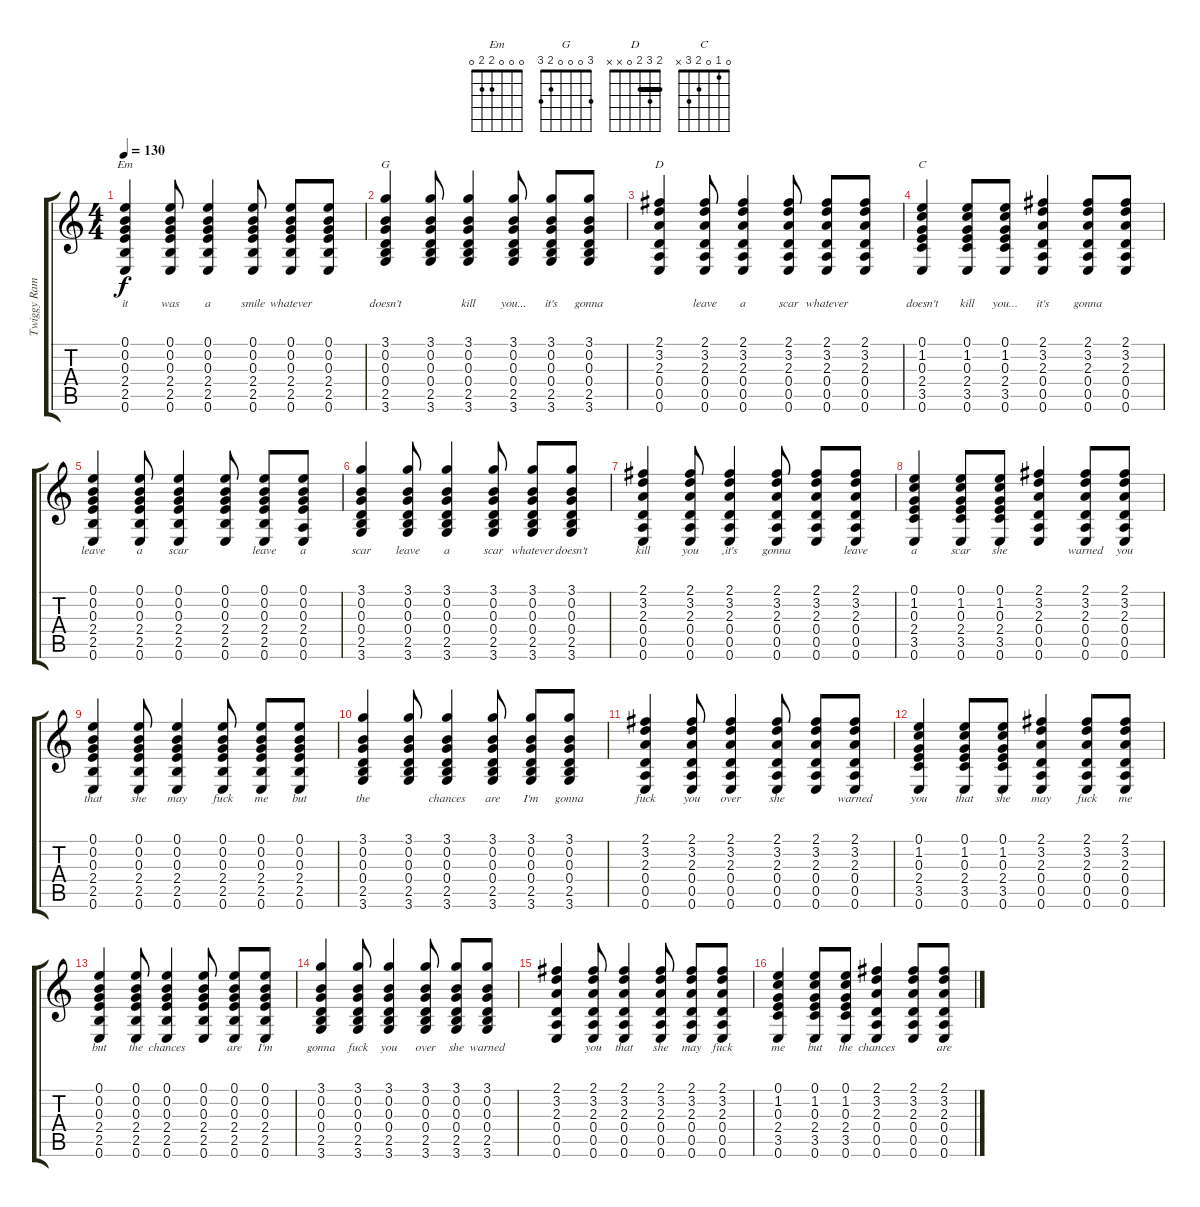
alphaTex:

\track ("Twiggy Ramirez" "Twiggy Ram") {instrument acousticguitarsteel}
\staff {score tabs}
\tuning (E4 B3 G3 D3 A2 E2) {hide}
\chord ("Em" 0 0 0 2 2 0)
\chord ("G" 3 0 0 0 2 3)
\chord ("D" 2 3 2 0 x x) {barre 2}
\chord ("C" 0 1 0 2 3 x)
\ts (4 4)
\tempo 130
\clef g2
\ks c
(0.1 0.2 0.3 2.4 2.5 0.6).4{ch "Em" lyrics (0 "it") lyrics (1 "") lyrics (2 "") lyrics (3 "") lyrics (4 "") dy f} (0.1 0.2 0.3 2.4 2.5 0.6).8{lyrics (0 "was") lyrics (1 "") lyrics (2 "") lyrics (3 "") lyrics (4 "")} (0.1 0.2 0.3 2.4 2.5 0.6).4{lyrics (0 "a") lyrics (1 "") lyrics (2 "") lyrics (3 "") lyrics (4 "")} (0.1 0.2 0.3 2.4 2.5 0.6).8{lyrics (0 "smile") lyrics (1 "") lyrics (2 "") lyrics (3 "") lyrics (4 "")} (0.1 0.2 0.3 2.4 2.5 0.6).8{lyrics (0 "whatever") lyrics (1 "") lyrics (2 "") lyrics (3 "") lyrics (4 "")} (0.1 0.2 0.3 2.4 2.5 0.6).8{lyrics (0 "") lyrics (1 "") lyrics (2 "") lyrics (3 "") lyrics (4 "")} |
(3.1 0.2 0.3 0.4 2.5 3.6).4{ch "G" lyrics (0 "doesn't") lyrics (1 "") lyrics (2 "") lyrics (3 "") lyrics (4 "")} (3.1 0.2 0.3 0.4 2.5 3.6).8{lyrics (0 "") lyrics (1 "") lyrics (2 "") lyrics (3 "") lyrics (4 "")} (3.1 0.2 0.3 0.4 2.5 3.6).4{lyrics (0 "kill") lyrics (1 "") lyrics (2 "") lyrics (3 "") lyrics (4 "")} (3.1 0.2 0.3 0.4 2.5 3.6).8{lyrics (0 "you...") lyrics (1 "") lyrics (2 "") lyrics (3 "") lyrics (4 "")} (3.1 0.2 0.3 0.4 2.5 3.6).8{lyrics (0 "it's") lyrics (1 "") lyrics (2 "") lyrics (3 "") lyrics (4 "")} (3.1 0.2 0.3 0.4 2.5 3.6).8{lyrics (0 "gonna") lyrics (1 "") lyrics (2 "") lyrics (3 "") lyrics (4 "")} |
(2.1 3.2 2.3 0.4 0.5 0.6).4{ch "D" lyrics (0 "") lyrics (1 "") lyrics (2 "") lyrics (3 "") lyrics (4 "")} (2.1 3.2 2.3 0.4 0.5 0.6).8{lyrics (0 "leave") lyrics (1 "") lyrics (2 "") lyrics (3 "") lyrics (4 "")} (2.1 3.2 2.3 0.4 0.5 0.6).4{lyrics (0 "a") lyrics (1 "") lyrics (2 "") lyrics (3 "") lyrics (4 "")} (2.1 3.2 2.3 0.4 0.5 0.6).8{lyrics (0 "scar") lyrics (1 "") lyrics (2 "") lyrics (3 "") lyrics (4 "")} (2.1 3.2 2.3 0.4 0.5 0.6).8{lyrics (0 "whatever") lyrics (1 "") lyrics (2 "") lyrics (3 "") lyrics (4 "")} (2.1 3.2 2.3 0.4 0.5 0.6).8{lyrics (0 "") lyrics (1 "") lyrics (2 "") lyrics (3 "") lyrics (4 "")} |
(0.1 1.2 0.3 2.4 3.5 0.6).4{ch "C" lyrics (0 "doesn't") lyrics (1 "") lyrics (2 "") lyrics (3 "") lyrics (4 "")} (0.1 1.2 0.3 2.4 3.5 0.6).8{lyrics (0 "kill") lyrics (1 "") lyrics (2 "") lyrics (3 "") lyrics (4 "")} (0.1 1.2 0.3 2.4 3.5 0.6).8{lyrics (0 "you...") lyrics (1 "") lyrics (2 "") lyrics (3 "") lyrics (4 "")} (2.1 3.2 2.3 0.4 0.5 0.6).4{lyrics (0 "it's") lyrics (1 "") lyrics (2 "") lyrics (3 "") lyrics (4 "")} (2.1 3.2 2.3 0.4 0.5 0.6).8{lyrics (0 "gonna") lyrics (1 "") lyrics (2 "") lyrics (3 "") lyrics (4 "")} (2.1 3.2 2.3 0.4 0.5 0.6).8{lyrics (0 "") lyrics (1 "") lyrics (2 "") lyrics (3 "") lyrics (4 "")} |
(0.1 0.2 0.3 2.4 2.5 0.6).4{lyrics (0 "leave") lyrics (1 "") lyrics (2 "") lyrics (3 "") lyrics (4 "")} (0.1 0.2 0.3 2.4 2.5 0.6).8{lyrics (0 "a") lyrics (1 "") lyrics (2 "") lyrics (3 "") lyrics (4 "")} (0.1 0.2 0.3 2.4 2.5 0.6).4{lyrics (0 "scar") lyrics (1 "") lyrics (2 "") lyrics (3 "") lyrics (4 "")} (0.1 0.2 0.3 2.4 2.5 0.6).8{lyrics (0 "") lyrics (1 "") lyrics (2 "") lyrics (3 "") lyrics (4 "")} (0.1 0.2 0.3 2.4 2.5 0.6).8{lyrics (0 "leave") lyrics (1 "") lyrics (2 "") lyrics (3 "") lyrics (4 "")} (0.1 0.2 0.3 2.4 0.5 0.6).8{lyrics (0 "a") lyrics (1 "") lyrics (2 "") lyrics (3 "") lyrics (4 "")} |
(3.1 0.2 0.3 0.4 2.5 3.6).4{lyrics (0 "scar") lyrics (1 "") lyrics (2 "") lyrics (3 "") lyrics (4 "")} (3.1 0.2 0.3 0.4 2.5 3.6).8{lyrics (0 "leave") lyrics (1 "") lyrics (2 "") lyrics (3 "") lyrics (4 "")} (3.1 0.2 0.3 0.4 2.5 3.6).4{lyrics (0 "a") lyrics (1 "") lyrics (2 "") lyrics (3 "") lyrics (4 "")} (3.1 0.2 0.3 0.4 2.5 3.6).8{lyrics (0 "scar") lyrics (1 "") lyrics (2 "") lyrics (3 "") lyrics (4 "")} (3.1 0.2 0.3 0.4 2.5 3.6).8{lyrics (0 "whatever") lyrics (1 "") lyrics (2 "") lyrics (3 "") lyrics (4 "")} (3.1 0.2 0.3 0.4 2.5 3.6).8{lyrics (0 "doesn't") lyrics (1 "") lyrics (2 "") lyrics (3 "") lyrics (4 "")} |
(2.1 3.2 2.3 0.4 0.5 0.6).4{lyrics (0 "kill") lyrics (1 "") lyrics (2 "") lyrics (3 "") lyrics (4 "")} (2.1 3.2 2.3 0.4 0.5 0.6).8{lyrics (0 "you") lyrics (1 "") lyrics (2 "") lyrics (3 "") lyrics (4 "")} (2.1 3.2 2.3 0.4 0.5 0.6).4{lyrics (0 ",it's") lyrics (1 "") lyrics (2 "") lyrics (3 "") lyrics (4 "")} (2.1 3.2 2.3 0.4 0.5 0.6).8{lyrics (0 "gonna") lyrics (1 "") lyrics (2 "") lyrics (3 "") lyrics (4 "")} (2.1 3.2 2.3 0.4 0.5 0.6).8{lyrics (0 "") lyrics (1 "") lyrics (2 "") lyrics (3 "") lyrics (4 "")} (2.1 3.2 2.3 0.4 0.5 0.6).8{lyrics (0 "leave") lyrics (1 "") lyrics (2 "") lyrics (3 "") lyrics (4 "")} |
(0.1 1.2 0.3 2.4 3.5 0.6).4{lyrics (0 "a") lyrics (1 "") lyrics (2 "") lyrics (3 "") lyrics (4 "")} (0.1 1.2 0.3 2.4 3.5 0.6).8{lyrics (0 "scar") lyrics (1 "") lyrics (2 "") lyrics (3 "") lyrics (4 "")} (0.1 1.2 0.3 2.4 3.5 0.6).8{lyrics (0 "she") lyrics (1 "") lyrics (2 "") lyrics (3 "") lyrics (4 "")} (2.1 3.2 2.3 0.4 0.5 0.6).4{lyrics (0 "") lyrics (1 "") lyrics (2 "") lyrics (3 "") lyrics (4 "")} (2.1 3.2 2.3 0.4 0.5 0.6).8{lyrics (0 "warned") lyrics (1 "") lyrics (2 "") lyrics (3 "") lyrics (4 "")} (2.1 3.2 2.3 0.4 0.5 0.6).8{lyrics (0 "you") lyrics (1 "") lyrics (2 "") lyrics (3 "") lyrics (4 "")} |
(0.1 0.2 0.3 2.4 2.5 0.6).4{lyrics (0 "that") lyrics (1 "") lyrics (2 "") lyrics (3 "") lyrics (4 "")} (0.1 0.2 0.3 2.4 2.5 0.6).8{lyrics (0 "she") lyrics (1 "") lyrics (2 "") lyrics (3 "") lyrics (4 "")} (0.1 0.2 0.3 2.4 2.5 0.6).4{lyrics (0 "may") lyrics (1 "") lyrics (2 "") lyrics (3 "") lyrics (4 "")} (0.1 0.2 0.3 2.4 2.5 0.6).8{lyrics (0 "fuck") lyrics (1 "") lyrics (2 "") lyrics (3 "") lyrics (4 "")} (0.1 0.2 0.3 2.4 2.5 0.6).8{lyrics (0 "me") lyrics (1 "") lyrics (2 "") lyrics (3 "") lyrics (4 "")} (0.1 0.2 0.3 2.4 2.5 0.6).8{lyrics (0 "but") lyrics (1 "") lyrics (2 "") lyrics (3 "") lyrics (4 "")} |
(3.1 0.2 0.3 0.4 2.5 3.6).4{lyrics (0 "the") lyrics (1 "") lyrics (2 "") lyrics (3 "") lyrics (4 "")} (3.1 0.2 0.3 0.4 2.5 3.6).8{lyrics (0 "") lyrics (1 "") lyrics (2 "") lyrics (3 "") lyrics (4 "")} (3.1 0.2 0.3 0.4 2.5 3.6).4{lyrics (0 "chances") lyrics (1 "") lyrics (2 "") lyrics (3 "") lyrics (4 "")} (3.1 0.2 0.3 0.4 2.5 3.6).8{lyrics (0 "are") lyrics (1 "") lyrics (2 "") lyrics (3 "") lyrics (4 "")} (3.1 0.2 0.3 0.4 2.5 3.6).8{lyrics (0 "I'm") lyrics (1 "") lyrics (2 "") lyrics (3 "") lyrics (4 "")} (3.1 0.2 0.3 0.4 2.5 3.6).8{lyrics (0 "gonna") lyrics (1 "") lyrics (2 "") lyrics (3 "") lyrics (4 "")} |
(2.1 3.2 2.3 0.4 0.5 0.6).4{lyrics (0 "fuck") lyrics (1 "") lyrics (2 "") lyrics (3 "") lyrics (4 "")} (2.1 3.2 2.3 0.4 0.5 0.6).8{lyrics (0 "you") lyrics (1 "") lyrics (2 "") lyrics (3 "") lyrics (4 "")} (2.1 3.2 2.3 0.4 0.5 0.6).4{lyrics (0 "over") lyrics (1 "") lyrics (2 "") lyrics (3 "") lyrics (4 "")} (2.1 3.2 2.3 0.4 0.5 0.6).8{lyrics (0 "she") lyrics (1 "") lyrics (2 "") lyrics (3 "") lyrics (4 "")} (2.1 3.2 2.3 0.4 0.5 0.6).8{lyrics (0 "") lyrics (1 "") lyrics (2 "") lyrics (3 "") lyrics (4 "")} (2.1 3.2 2.3 0.4 0.5 0.6).8{lyrics (0 "warned") lyrics (1 "") lyrics (2 "") lyrics (3 "") lyrics (4 "")} |
(0.1 1.2 0.3 2.4 3.5 0.6).4{lyrics (0 "you") lyrics (1 "") lyrics (2 "") lyrics (3 "") lyrics (4 "")} (0.1 1.2 0.3 2.4 3.5 0.6).8{lyrics (0 "that") lyrics (1 "") lyrics (2 "") lyrics (3 "") lyrics (4 "")} (0.1 1.2 0.3 2.4 3.5 0.6).8{lyrics (0 "she") lyrics (1 "") lyrics (2 "") lyrics (3 "") lyrics (4 "")} (2.1 3.2 2.3 0.4 0.5 0.6).4{lyrics (0 "may") lyrics (1 "") lyrics (2 "") lyrics (3 "") lyrics (4 "")} (2.1 3.2 2.3 0.4 0.5 0.6).8{lyrics (0 "fuck") lyrics (1 "") lyrics (2 "") lyrics (3 "") lyrics (4 "")} (2.1 3.2 2.3 0.4 0.5 0.6).8{lyrics (0 "me") lyrics (1 "") lyrics (2 "") lyrics (3 "") lyrics (4 "")} |
(0.1 0.2 0.3 2.4 2.5 0.6).4{lyrics (0 "but") lyrics (1 "") lyrics (2 "") lyrics (3 "") lyrics (4 "")} (0.1 0.2 0.3 2.4 2.5 0.6).8{lyrics (0 "the") lyrics (1 "") lyrics (2 "") lyrics (3 "") lyrics (4 "")} (0.1 0.2 0.3 2.4 2.5 0.6).4{lyrics (0 "chances") lyrics (1 "") lyrics (2 "") lyrics (3 "") lyrics (4 "")} (0.1 0.2 0.3 2.4 2.5 0.6).8{lyrics (0 "") lyrics (1 "") lyrics (2 "") lyrics (3 "") lyrics (4 "")} (0.1 0.2 0.3 2.4 2.5 0.6).8{lyrics (0 "are") lyrics (1 "") lyrics (2 "") lyrics (3 "") lyrics (4 "")} (0.1 0.2 0.3 2.4 2.5 0.6).8{lyrics (0 "I'm") lyrics (1 "") lyrics (2 "") lyrics (3 "") lyrics (4 "")} |
(3.1 0.2 0.3 0.4 2.5 3.6).4{lyrics (0 "gonna") lyrics (1 "") lyrics (2 "") lyrics (3 "") lyrics (4 "")} (3.1 0.2 0.3 0.4 2.5 3.6).8{lyrics (0 "fuck") lyrics (1 "") lyrics (2 "") lyrics (3 "") lyrics (4 "")} (3.1 0.2 0.3 0.4 2.5 3.6).4{lyrics (0 "you") lyrics (1 "") lyrics (2 "") lyrics (3 "") lyrics (4 "")} (3.1 0.2 0.3 0.4 2.5 3.6).8{lyrics (0 "over") lyrics (1 "") lyrics (2 "") lyrics (3 "") lyrics (4 "")} (3.1 0.2 0.3 0.4 2.5 3.6).8{lyrics (0 "she") lyrics (1 "") lyrics (2 "") lyrics (3 "") lyrics (4 "")} (3.1 0.2 0.3 0.4 2.5 3.6).8{lyrics (0 "warned") lyrics (1 "") lyrics (2 "") lyrics (3 "") lyrics (4 "")} |
(2.1 3.2 2.3 0.4 0.5 0.6).4{lyrics (0 "") lyrics (1 "") lyrics (2 "") lyrics (3 "") lyrics (4 "")} (2.1 3.2 2.3 0.4 0.5 0.6).8{lyrics (0 "you") lyrics (1 "") lyrics (2 "") lyrics (3 "") lyrics (4 "")} (2.1 3.2 2.3 0.4 0.5 0.6).4{lyrics (0 "that") lyrics (1 "") lyrics (2 "") lyrics (3 "") lyrics (4 "")} (2.1 3.2 2.3 0.4 0.5 0.6).8{lyrics (0 "she") lyrics (1 "") lyrics (2 "") lyrics (3 "") lyrics (4 "")} (2.1 3.2 2.3 0.4 0.5 0.6).8{lyrics (0 "may") lyrics (1 "") lyrics (2 "") lyrics (3 "") lyrics (4 "")} (2.1 3.2 2.3 0.4 0.5 0.6).8{lyrics (0 "fuck") lyrics (1 "") lyrics (2 "") lyrics (3 "") lyrics (4 "")} |
(0.1 1.2 0.3 2.4 3.5 0.6).4{lyrics (0 "me") lyrics (1 "") lyrics (2 "") lyrics (3 "") lyrics (4 "")} (0.1 1.2 0.3 2.4 3.5 0.6).8{lyrics (0 "but") lyrics (1 "") lyrics (2 "") lyrics (3 "") lyrics (4 "")} (0.1 1.2 0.3 2.4 3.5 0.6).8{lyrics (0 "the") lyrics (1 "") lyrics (2 "") lyrics (3 "") lyrics (4 "")} (2.1 3.2 2.3 0.4 0.5 0.6).4{lyrics (0 "chances") lyrics (1 "") lyrics (2 "") lyrics (3 "") lyrics (4 "")} (2.1 3.2 2.3 0.4 0.5 0.6).8{lyrics (0 "") lyrics (1 "") lyrics (2 "") lyrics (3 "") lyrics (4 "")} (2.1 3.2 2.3 0.4 0.5 0.6).8{lyrics (0 "are") lyrics (1 "") lyrics (2 "") lyrics (3 "") lyrics (4 "")}
